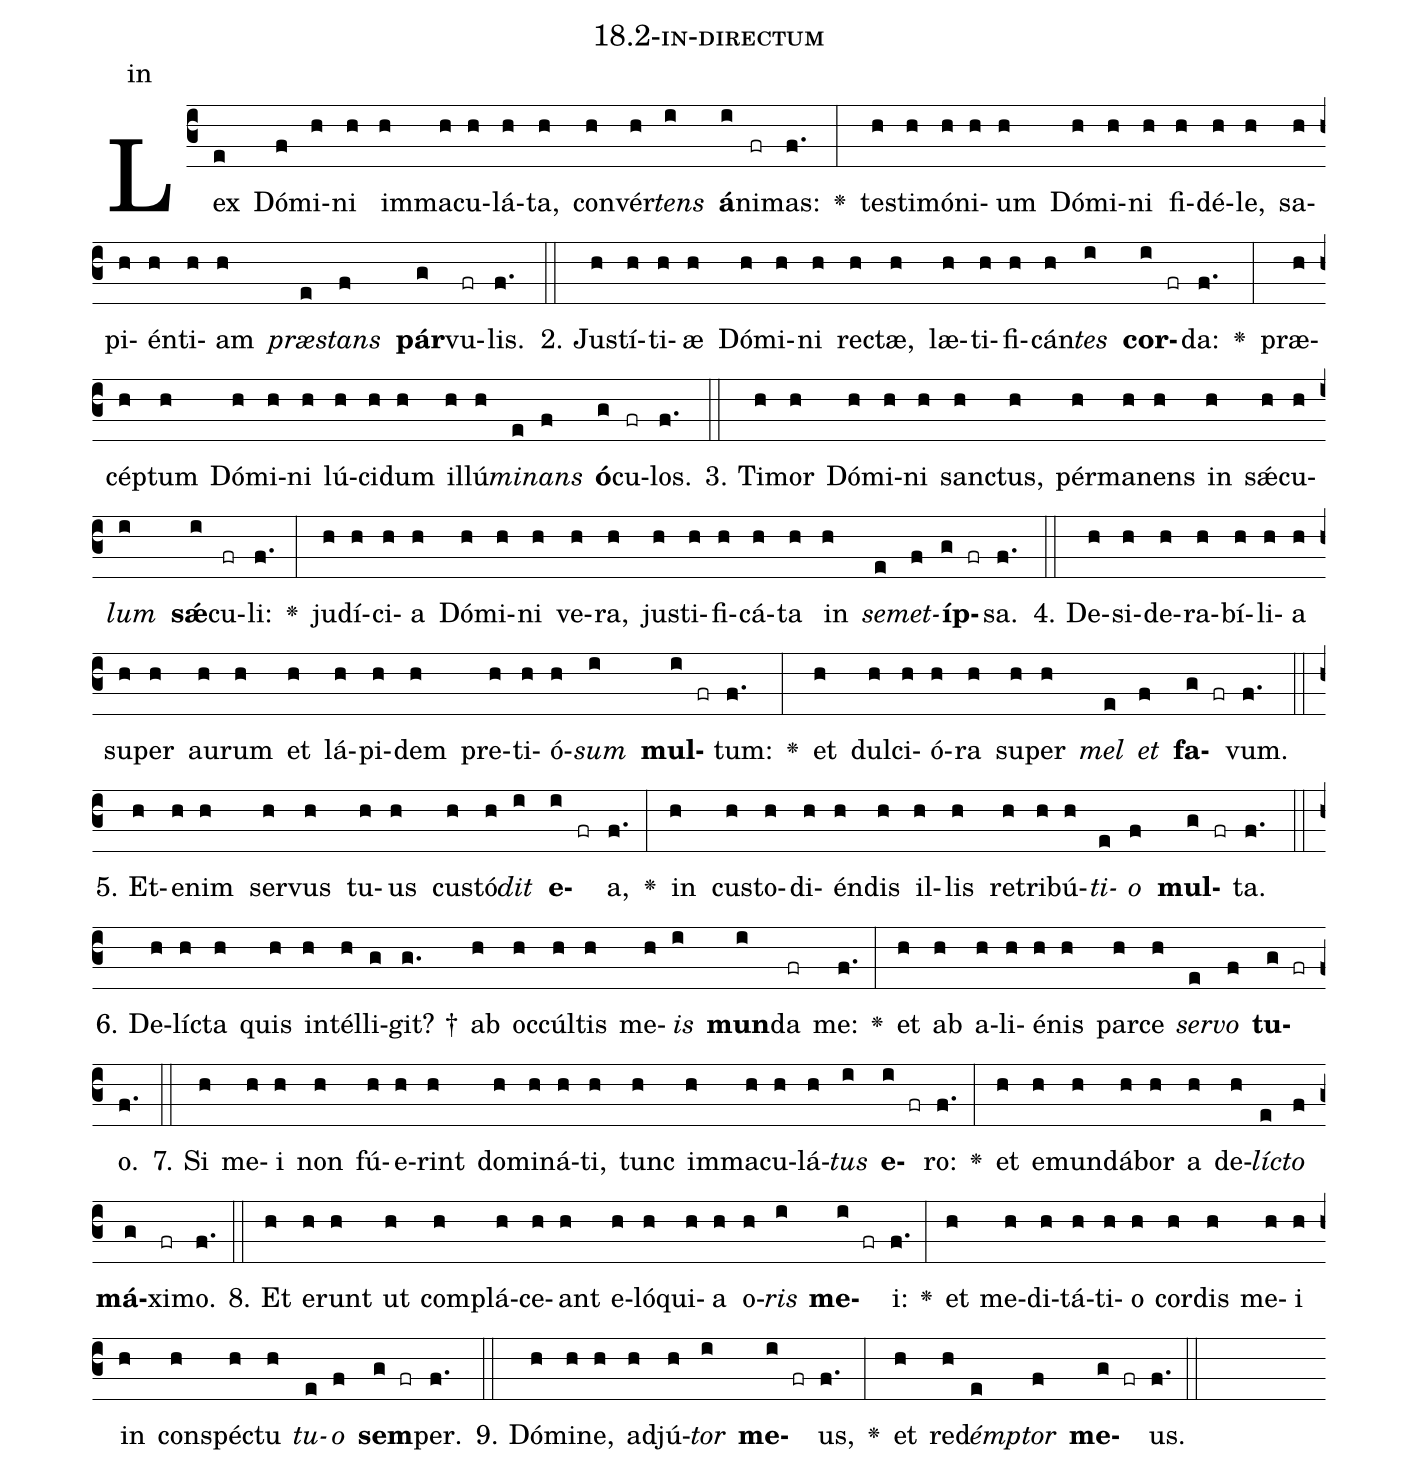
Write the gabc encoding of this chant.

name: 18.2-in-directum;
annotation: in;
%%
(c3)Lex(e) Dó(f)mi(h)ni(h) im(h)ma(h)cu(h)lá(h)ta,(h) con(h)vér(h)<i>tens</i>(i) <b>á</b>(i)ni(fr)mas:(f.) <v>\greheightstar</v>(:) tes(h)ti(h)mó(h)ni(h)um(h) Dó(h)mi(h)ni(h) fi(h)dé(h)le,(h) sa(h)pi(h)én(h)ti(h)am(h) <i>præ</i>(e)<i>stans</i>(f) <b>pár</b>(g)vu(fr)lis.(f.) (::)
2. Jus(h)tí(h)ti(h)æ(h) Dó(h)mi(h)ni(h) rec(h)tæ,(h) læ(h)ti(h)fi(h)cán(h)<i>tes</i>(i) <b>cor</b>(i fr)da:(f.) <v>\greheightstar</v>(:) præ(h)cép(h)tum(h) Dó(h)mi(h)ni(h) lú(h)ci(h)dum(h) il(h)lú(h)<i>mi</i>(e)<i>nans</i>(f) <b>ó</b>(g)cu(fr)los.(f.) (::)
3. Ti(h)mor(h) Dó(h)mi(h)ni(h) sanc(h)tus,(h) pér(h)ma(h)nens(h) in(h) sǽ(h)cu(h)<i>lum</i>(i) <b>sǽ</b>(i)cu(fr)li:(f.) <v>\greheightstar</v>(:) ju(h)dí(h)ci(h)a(h) Dó(h)mi(h)ni(h) ve(h)ra,(h) jus(h)ti(h)fi(h)cá(h)ta(h) in(h) <i>se</i>(e)<i>met</i>(f)<b>íp</b>(g fr)sa.(f.) (::)
4. De(h)si(h)de(h)ra(h)bí(h)li(h)a(h) su(h)per(h) au(h)rum(h) et(h) lá(h)pi(h)dem(h) pre(h)ti(h)ó(h)<i>sum</i>(i) <b>mul</b>(i fr)tum:(f.) <v>\greheightstar</v>(:) et(h) dul(h)ci(h)ó(h)ra(h) su(h)per(h) <i>mel</i>(e) <i>et</i>(f) <b>fa</b>(g fr)vum.(f.) (::)
5. Et(h)e(h)nim(h) ser(h)vus(h) tu(h)us(h) cus(h)tó(h)<i>dit</i>(i) <b>e</b>(i fr)a,(f.) <v>\greheightstar</v>(:) in(h) cus(h)to(h)di(h)én(h)dis(h) il(h)lis(h) re(h)tri(h)bú(h)<i>ti</i>(e)<i>o</i>(f) <b>mul</b>(g fr)ta.(f.) (::)
6. De(h)líc(h)ta(h) quis(h) in(h)tél(h)li(g)git? †(g.) ab(h) oc(h)cúl(h)tis(h) me(h)<i>is</i>(i) <b>mun</b>(i)da(fr) me:(f.) <v>\greheightstar</v>(:) et(h) ab(h) a(h)li(h)é(h)nis(h) par(h)ce(h) <i>ser</i>(e)<i>vo</i>(f) <b>tu</b>(g fr)o.(f.) (::)
7. Si(h) me(h)i(h) non(h) fú(h)e(h)rint(h) do(h)mi(h)ná(h)ti,(h) tunc(h) im(h)ma(h)cu(h)lá(h)<i>tus</i>(i) <b>e</b>(i fr)ro:(f.) <v>\greheightstar</v>(:) et(h) e(h)mun(h)dá(h)bor(h) a(h) de(h)<i>líc</i>(e)<i>to</i>(f) <b>má</b>(g)xi(fr)mo.(f.) (::)
8. Et(h) e(h)runt(h) ut(h) com(h)plá(h)ce(h)ant(h) e(h)ló(h)qui(h)a(h) o(h)<i>ris</i>(i) <b>me</b>(i fr)i:(f.) <v>\greheightstar</v>(:) et(h) me(h)di(h)tá(h)ti(h)o(h) cor(h)dis(h) me(h)i(h) in(h) con(h)spéc(h)tu(h) <i>tu</i>(e)<i>o</i>(f) <b>sem</b>(g fr)per.(f.) (::)
9. Dó(h)mi(h)ne,(h) ad(h)jú(h)<i>tor</i>(i) <b>me</b>(i fr)us,(f.) <v>\greheightstar</v>(:) et(h) red(h)<i>émp</i>(e)<i>tor</i>(f) <b>me</b>(g fr)us.(f.) (::)
